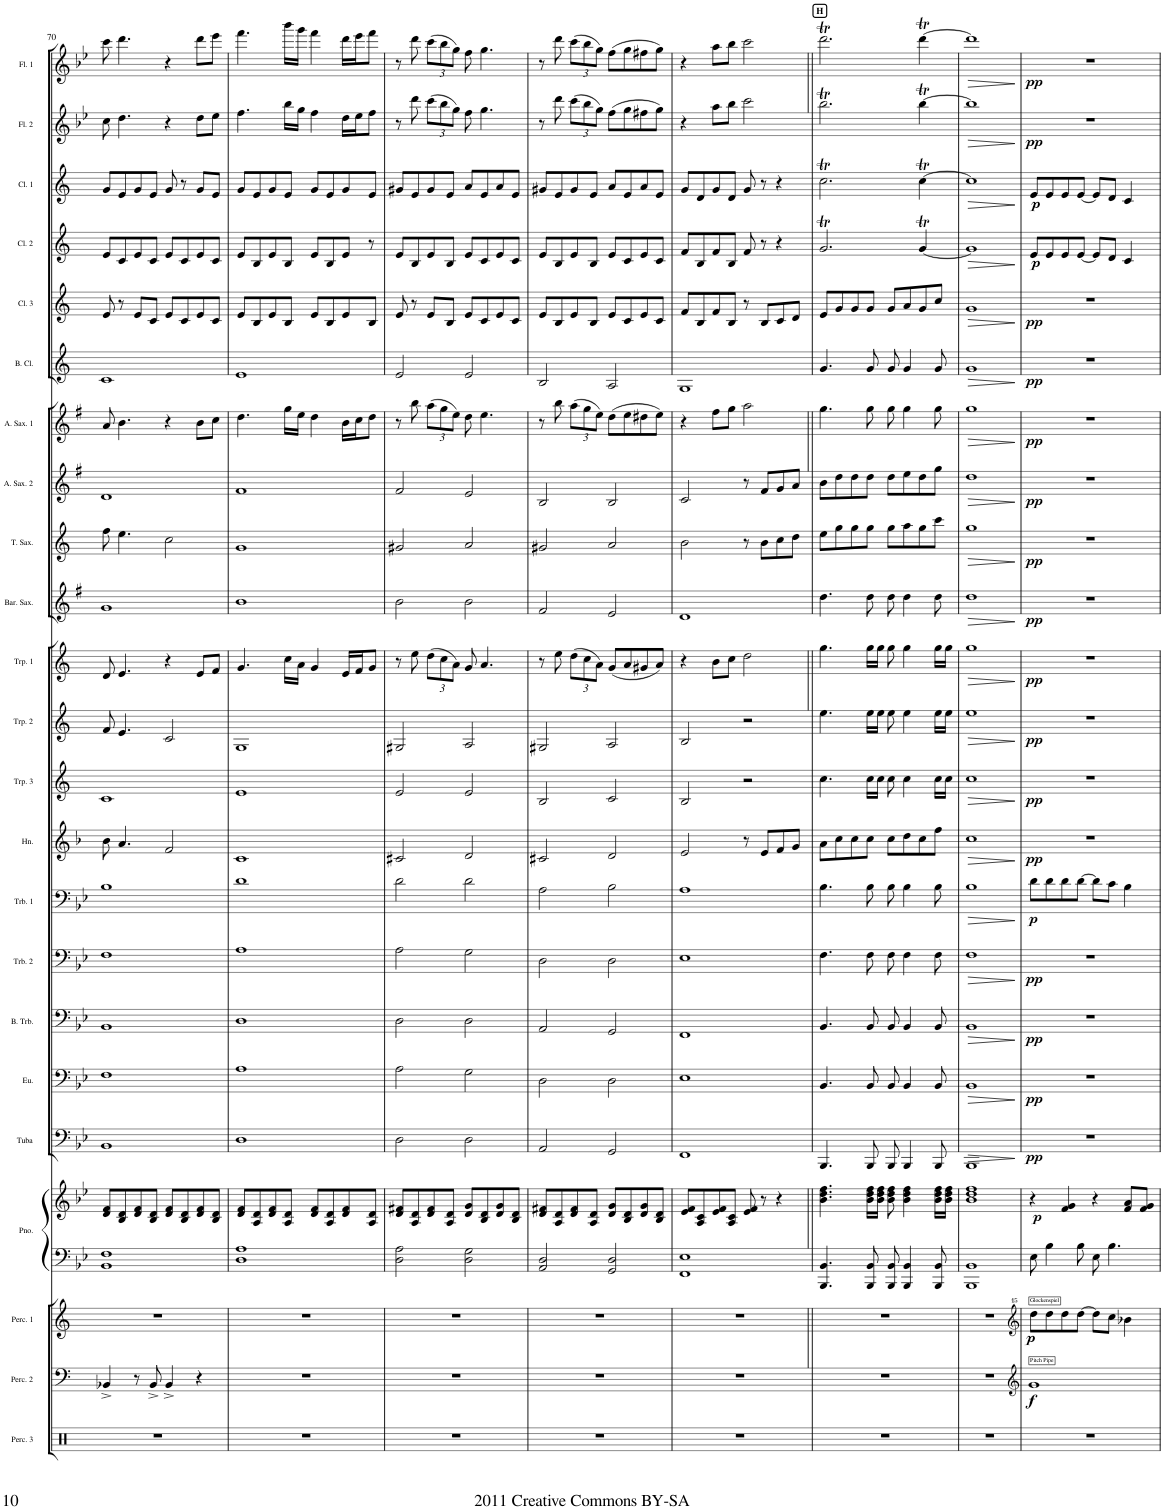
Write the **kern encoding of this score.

**kern	**kern	**dynam	**kern	**dynam	**kern	**kern	**dynam	**kern	**dynam	**kern	**dynam	**kern	**dynam	**kern	**dynam	**kern	**dynam	**kern	**dynam	**kern	**dynam	**kern	**dynam	**kern	**dynam	**kern	**dynam	**kern	**dynam	**kern	**dynam	**kern	**dynam	**kern	**dynam	**kern	**dynam	**kern	**dynam	**kern	**dynam	**kern	**dynam	**kern	**dynam
*part23	*part22	*part22	*part21	*part21	*part20	*part20	*part20	*part19	*part19	*part18	*part18	*part17	*part17	*part16	*part16	*part15	*part15	*part14	*part14	*part13	*part13	*part12	*part12	*part11	*part11	*part10	*part10	*part9	*part9	*part8	*part8	*part7	*part7	*part6	*part6	*part5	*part5	*part4	*part4	*part3	*part3	*part2	*part2	*part1	*part1
*staff24	*staff23	*staff23	*staff22	*staff22	*staff21	*staff20	*staff20/21	*staff19	*staff19	*staff18	*staff18	*staff17	*staff17	*staff16	*staff16	*staff15	*staff15	*staff14	*staff14	*staff13	*staff13	*staff12	*staff12	*staff11	*staff11	*staff10	*staff10	*staff9	*staff9	*staff8	*staff8	*staff7	*staff7	*staff6	*staff6	*staff5	*staff5	*staff4	*staff4	*staff3	*staff3	*staff2	*staff2	*staff1	*staff1
*I"Percussion 3	*I"Percussion 2	*	*I"Percussion 1	*	*I"Piano	*	*	*I"Tuba	*	*I"Euphonium	*	*I"Bass Trombone	*	*I"Trombone 2	*	*I"Trombone 1	*	*I"Horn	*	*I"Trumpet 3	*	*I"Trumpet 2	*	*I"Trumpet 1	*	*I"Baritone Saxophone	*	*I"Tenor Saxophone	*	*I"Alto Saxophone 2	*	*I"Alto Saxophone 1	*	*I"Bass Clarinet	*	*I"Clarinet 3	*	*I"Clarinet 2	*	*I"Clarinet 1	*	*I"Flute 2	*	*I"Flute 1	*
*I'Perc. 3	*I'Perc. 2	*	*I'Perc. 1	*	*I'Pno.	*	*	*I'Tuba	*	*I'Eu.	*	*I'B. Trb.	*	*I'Trb. 2	*	*I'Trb. 1	*	*I'Hn.	*	*I'Trp. 3	*	*I'Trp. 2	*	*I'Trp. 1	*	*I'Bar. Sax.	*	*I'T. Sax.	*	*I'A. Sax. 2	*	*I'A. Sax. 1	*	*I'B. Cl.	*	*I'Cl. 3	*	*I'Cl. 2	*	*I'Cl. 1	*	*I'Fl. 2	*	*I'Fl. 1	*
!!LO:PB:g=z
*clefX	*clefF4	*	*clefG2	*	*clefF4	*clefG2	*	*clefF4	*	*clefF4	*	*clefF4	*	*clefF4	*	*clefF4	*	*clefG2	*	*clefG2	*	*clefG2	*	*clefG2	*	*clefG2	*	*clefG2	*	*clefG2	*	*clefG2	*	*clefG2	*	*clefG2	*	*clefG2	*	*clefG2	*	*clefG2	*	*clefG2	*
*	*	*	*	*	*	*	*	*	*	*	*	*	*	*	*	*	*	*Trd4c7	*	*Trd1c2	*	*Trd1c2	*	*Trd1c2	*	*Trd12c21	*	*Trd8c14	*	*Trd5c9	*	*Trd5c9	*	*Trd8c14	*	*Trd1c2	*	*Trd1c2	*	*Trd1c2	*	*	*	*	*
*k[]	*k[]	*	*k[]	*	*k[b-e-]	*k[b-e-]	*	*k[b-e-]	*	*k[b-e-]	*	*k[b-e-]	*	*k[b-e-]	*	*k[b-e-]	*	*k[b-]	*	*k[]	*	*k[]	*	*k[]	*	*k[f#]	*	*k[]	*	*k[f#]	*	*k[f#]	*	*k[]	*	*k[]	*	*k[]	*	*k[]	*	*k[b-e-]	*	*k[b-e-]	*
*M4/4	*M4/4	*	*M4/4	*	*M4/4	*M4/4	*	*M4/4	*	*M4/4	*	*M4/4	*	*M4/4	*	*M4/4	*	*M4/4	*	*M4/4	*	*M4/4	*	*M4/4	*	*M4/4	*	*M4/4	*	*M4/4	*	*M4/4	*	*M4/4	*	*M4/4	*	*M4/4	*	*M4/4	*	*M4/4	*	*M4/4	*
=70	=70	=70	=70	=70	=70	=70	=70	=70	=70	=70	=70	=70	=70	=70	=70	=70	=70	=70	=70	=70	=70	=70	=70	=70	=70	=70	=70	=70	=70	=70	=70	=70	=70	=70	=70	=70	=70	=70	=70	=70	=70	=70	=70	=70	=70
1r	4BB-X^/	.	1r	.	1BB- 1F	8d/ 8f/L	.	1BB-	.	1F	.	1BB-	.	1F	.	1B-	.	8b-\	.	1c	.	8f/	.	8d/	.	1g	.	8ff\	.	1d	.	8a/	.	1c	.	8e/	.	8e/L	.	8g/L	.	8cc\	.	8ccc\	.
.	.	.	.	.	.	8B-/ 8d/	.	.	.	.	.	.	.	.	.	.	.	4.a/	.	.	.	4.e/	.	4.e/	.	.	.	4.ee\	.	.	.	4.b\	.	.	.	8r	.	8c/	.	8e/	.	4.dd\	.	4.ddd\	.
.	8r	.	.	.	.	8d/ 8f/	.	.	.	.	.	.	.	.	.	.	.	.	.	.	.	.	.	.	.	.	.	.	.	.	.	.	.	.	.	8e/L	.	8e/	.	8g/	.	.	.	.	.
.	8BB-^/	.	.	.	.	8B-/ 8d/J	.	.	.	.	.	.	.	.	.	.	.	.	.	.	.	.	.	.	.	.	.	.	.	.	.	.	.	.	.	8c/J	.	8c/J	.	8e/J	.	.	.	.	.
.	4BB-^/	.	.	.	.	8d/ 8f/L	.	.	.	.	.	.	.	.	.	.	.	2f/	.	.	.	2c/	.	4r	.	.	.	2cc\	.	.	.	4r	.	.	.	8e/L	.	8e/L	.	8g/	.	4r	.	4r	.
.	.	.	.	.	.	8B-/ 8d/	.	.	.	.	.	.	.	.	.	.	.	.	.	.	.	.	.	.	.	.	.	.	.	.	.	.	.	.	.	8c/	.	8c/	.	8r	.	.	.	.	.
.	4r	.	.	.	.	8d/ 8f/	.	.	.	.	.	.	.	.	.	.	.	.	.	.	.	.	.	8e/L	.	.	.	.	.	.	.	8b\L	.	.	.	8e/	.	8e/	.	8g/L	.	8dd\L	.	8ddd\L	.
.	.	.	.	.	.	8B-/ 8d/J	.	.	.	.	.	.	.	.	.	.	.	.	.	.	.	.	.	8f/J	.	.	.	.	.	.	.	8cc\J	.	.	.	8c/J	.	8c/J	.	8e/J	.	8ee-\J	.	8eee-\J	.
=71	=71	=71	=71	=71	=71	=71	=71	=71	=71	=71	=71	=71	=71	=71	=71	=71	=71	=71	=71	=71	=71	=71	=71	=71	=71	=71	=71	=71	=71	=71	=71	=71	=71	=71	=71	=71	=71	=71	=71	=71	=71	=71	=71	=71	=71
1r	1r	.	1r	.	1D 1A	8d/ 8f/L	.	1D	.	1A	.	1D	.	1A	.	1d	.	1c	.	1e	.	1G	.	4.g/	.	1b	.	1g	.	1f#	.	4.dd\	.	1e	.	8e/L	.	8e/L	.	8g/L	.	4.ff\	.	4.fff\	.
.	.	.	.	.	.	8A/ 8d/	.	.	.	.	.	.	.	.	.	.	.	.	.	.	.	.	.	.	.	.	.	.	.	.	.	.	.	.	.	8B/	.	8B/	.	8e/	.	.	.	.	.
.	.	.	.	.	.	8d/ 8f/	.	.	.	.	.	.	.	.	.	.	.	.	.	.	.	.	.	.	.	.	.	.	.	.	.	.	.	.	.	8e/	.	8e/	.	8g/	.	.	.	.	.
.	.	.	.	.	.	8A/ 8d/J	.	.	.	.	.	.	.	.	.	.	.	.	.	.	.	.	.	16cc\LL	.	.	.	.	.	.	.	16gg\LL	.	.	.	8B/J	.	8B/J	.	8e/J	.	16bb-\LL	.	16bbb-\LL	.
.	.	.	.	.	.	.	.	.	.	.	.	.	.	.	.	.	.	.	.	.	.	.	.	16a\JJ	.	.	.	.	.	.	.	16ee\JJ	.	.	.	.	.	.	.	.	.	16gg\JJ	.	16ggg\JJ	.
.	.	.	.	.	.	8d/ 8f/L	.	.	.	.	.	.	.	.	.	.	.	.	.	.	.	.	.	4g/	.	.	.	.	.	.	.	4dd\	.	.	.	8e/L	.	8e/L	.	8g/L	.	4ff\	.	4fff\	.
.	.	.	.	.	.	8A/ 8d/	.	.	.	.	.	.	.	.	.	.	.	.	.	.	.	.	.	.	.	.	.	.	.	.	.	.	.	.	.	8B/	.	8B/	.	8e/	.	.	.	.	.
.	.	.	.	.	.	8d/ 8f/	.	.	.	.	.	.	.	.	.	.	.	.	.	.	.	.	.	16e/LL	.	.	.	.	.	.	.	16b\LL	.	.	.	8e/	.	8e/J	.	8g/	.	16dd\LL	.	16ddd\LL	.
.	.	.	.	.	.	.	.	.	.	.	.	.	.	.	.	.	.	.	.	.	.	.	.	16f/J	.	.	.	.	.	.	.	16cc\J	.	.	.	.	.	.	.	.	.	16ee-\J	.	16eee-\J	.
.	.	.	.	.	.	8A/ 8d/J	.	.	.	.	.	.	.	.	.	.	.	.	.	.	.	.	.	8g/J	.	.	.	.	.	.	.	8dd\J	.	.	.	8B/J	.	8r	.	8e/J	.	8ff\J	.	8fff\J	.
=72	=72	=72	=72	=72	=72	=72	=72	=72	=72	=72	=72	=72	=72	=72	=72	=72	=72	=72	=72	=72	=72	=72	=72	=72	=72	=72	=72	=72	=72	=72	=72	=72	=72	=72	=72	=72	=72	=72	=72	=72	=72	=72	=72	=72	=72
1r	1r	.	1r	.	2D\ 2A\	8d/ 8f#X/L	.	2D\	.	2A\	.	2D\	.	2A\	.	2d\	.	2c#X/	.	2e/	.	2G#X/	.	8r	.	2b\	.	2g#X/	.	2f#/	.	8r	.	2e/	.	8e/	.	8e/L	.	8g#X/L	.	8r	.	8r	.
.	.	.	.	.	.	8A/ 8d/	.	.	.	.	.	.	.	.	.	.	.	.	.	.	.	.	.	8ee\	.	.	.	.	.	.	.	8bb\	.	.	.	8r	.	8B/	.	8e/	.	8ddd\	.	8ddd\	.
*	*	*	*	*	*	*	*	*	*	*	*	*	*	*	*	*	*	*	*	*	*	*	*	*Xbrackettup	*	*	*	*	*	*	*	*Xbrackettup	*	*	*	*	*	*	*	*	*	*Xbrackettup	*	*Xbrackettup	*
.	.	.	.	.	.	8d/ 8f#/	.	.	.	.	.	.	.	.	.	.	.	.	.	.	.	.	.	(12dd\L	.	.	.	.	.	.	.	(12aa\L	.	.	.	8e/L	.	8e/	.	8g#/	.	(12ccc\L	.	(12ccc\L	.
.	.	.	.	.	.	.	.	.	.	.	.	.	.	.	.	.	.	.	.	.	.	.	.	12cc\	.	.	.	.	.	.	.	12gg\	.	.	.	.	.	.	.	.	.	12bb-\	.	12bb-\	.
.	.	.	.	.	.	8A/ 8d/J	.	.	.	.	.	.	.	.	.	.	.	.	.	.	.	.	.	.	.	.	.	.	.	.	.	.	.	.	.	8B/J	.	8B/J	.	8e/J	.	.	.	.	.
.	.	.	.	.	.	.	.	.	.	.	.	.	.	.	.	.	.	.	.	.	.	.	.	12a\J)	.	.	.	.	.	.	.	12ee\J)	.	.	.	.	.	.	.	.	.	12gg\J)	.	12gg\J)	.
.	.	.	.	.	2D\ 2G\	8d/ 8g/L	.	2D\	.	2G\	.	2D\	.	2G\	.	2d\	.	2d/	.	2e/	.	2A/	.	8g/	.	2b\	.	2a/	.	2e/	.	8dd\	.	2e/	.	8e/L	.	8e/L	.	8a/L	.	8ff\	.	8ff\	.
.	.	.	.	.	.	8B-/ 8d/	.	.	.	.	.	.	.	.	.	.	.	.	.	.	.	.	.	4.a/	.	.	.	.	.	.	.	4.ee\	.	.	.	8c/	.	8c/	.	8e/	.	4.gg\	.	4.gg\	.
.	.	.	.	.	.	8d/ 8g/	.	.	.	.	.	.	.	.	.	.	.	.	.	.	.	.	.	.	.	.	.	.	.	.	.	.	.	.	.	8e/	.	8e/	.	8a/	.	.	.	.	.
.	.	.	.	.	.	8B-/ 8d/J	.	.	.	.	.	.	.	.	.	.	.	.	.	.	.	.	.	.	.	.	.	.	.	.	.	.	.	.	.	8c/J	.	8c/J	.	8e/J	.	.	.	.	.
=73	=73	=73	=73	=73	=73	=73	=73	=73	=73	=73	=73	=73	=73	=73	=73	=73	=73	=73	=73	=73	=73	=73	=73	=73	=73	=73	=73	=73	=73	=73	=73	=73	=73	=73	=73	=73	=73	=73	=73	=73	=73	=73	=73	=73	=73
1r	1r	.	1r	.	2AA/ 2D/	8d/ 8f#X/L	.	2AA/	.	2D\	.	2AA/	.	2D\	.	2A\	.	2c#X/	.	2B/	.	2G#X/	.	8r	.	2f#/	.	2g#X/	.	2B/	.	8r	.	2B/	.	8e/L	.	8e/L	.	8g#X/L	.	8r	.	8r	.
.	.	.	.	.	.	8A/ 8d/	.	.	.	.	.	.	.	.	.	.	.	.	.	.	.	.	.	8ee\	.	.	.	.	.	.	.	8bb\	.	.	.	8B/	.	8B/	.	8e/	.	8ddd\	.	8ddd\	.
.	.	.	.	.	.	8d/ 8f#/	.	.	.	.	.	.	.	.	.	.	.	.	.	.	.	.	.	(12dd\L	.	.	.	.	.	.	.	(12aa\L	.	.	.	8e/	.	8e/	.	8g#/	.	(12ccc\L	.	(12ccc\L	.
.	.	.	.	.	.	.	.	.	.	.	.	.	.	.	.	.	.	.	.	.	.	.	.	12cc\	.	.	.	.	.	.	.	12gg\	.	.	.	.	.	.	.	.	.	12bb-\	.	12bb-\	.
.	.	.	.	.	.	8A/ 8d/J	.	.	.	.	.	.	.	.	.	.	.	.	.	.	.	.	.	.	.	.	.	.	.	.	.	.	.	.	.	8B/J	.	8B/J	.	8e/J	.	.	.	.	.
.	.	.	.	.	.	.	.	.	.	.	.	.	.	.	.	.	.	.	.	.	.	.	.	12a\J)	.	.	.	.	.	.	.	12ee\J)	.	.	.	.	.	.	.	.	.	12gg\J)	.	12gg\J)	.
.	.	.	.	.	2GG/ 2D/	8d/ 8g/L	.	2GG/	.	2D\	.	2GG/	.	2D\	.	2B-\	.	2d/	.	2c/	.	2A/	.	(8g/L	.	2e/	.	2a/	.	2B/	.	(8dd\L	.	2A/	.	8e/L	.	8e/L	.	8a/L	.	(8ff\L	.	(8ff\L	.
.	.	.	.	.	.	8B-/ 8d/	.	.	.	.	.	.	.	.	.	.	.	.	.	.	.	.	.	8a/	.	.	.	.	.	.	.	8ee\	.	.	.	8c/	.	8c/	.	8e/	.	8gg\	.	8gg\	.
.	.	.	.	.	.	8d/ 8g/	.	.	.	.	.	.	.	.	.	.	.	.	.	.	.	.	.	8g#X/	.	.	.	.	.	.	.	8dd#X\	.	.	.	8e/	.	8e/	.	8a/	.	8ff#X\	.	8ff#X\	.
.	.	.	.	.	.	8B-/ 8d/J	.	.	.	.	.	.	.	.	.	.	.	.	.	.	.	.	.	8a/J)	.	.	.	.	.	.	.	8ee\J)	.	.	.	8c/J	.	8c/J	.	8e/J	.	8gg\J)	.	8gg\J)	.
=74	=74	=74	=74	=74	=74	=74	=74	=74	=74	=74	=74	=74	=74	=74	=74	=74	=74	=74	=74	=74	=74	=74	=74	=74	=74	=74	=74	=74	=74	=74	=74	=74	=74	=74	=74	=74	=74	=74	=74	=74	=74	=74	=74	=74	=74
1r	1r	.	1r	.	1FF 1E-	8e-/ 8f/L	.	1FF	.	1E-	.	1FF	.	1E-	.	1A	.	2e/	.	2B/	.	2B/	.	4r	.	1d	.	2b\	.	2c/	.	4r	.	1G	.	8f/L	.	8f/L	.	8g/L	.	4r	.	4r	.
.	.	.	.	.	.	8A/ 8c/	.	.	.	.	.	.	.	.	.	.	.	.	.	.	.	.	.	.	.	.	.	.	.	.	.	.	.	.	.	8B/	.	8B/	.	8d/	.	.	.	.	.
.	.	.	.	.	.	8e-/ 8f/	.	.	.	.	.	.	.	.	.	.	.	.	.	.	.	.	.	8b\L	.	.	.	.	.	.	.	8ff#\L	.	.	.	8f/	.	8f/	.	8g/	.	8aa\L	.	8aa\L	.
.	.	.	.	.	.	8A/ 8c/J	.	.	.	.	.	.	.	.	.	.	.	.	.	.	.	.	.	8cc\J	.	.	.	.	.	.	.	8gg\J	.	.	.	8B/J	.	8B/J	.	8d/J	.	8bb-\J	.	8bb-\J	.
.	.	.	.	.	.	8e-/ 8f/	.	.	.	.	.	.	.	.	.	.	.	8r	.	2r	.	2r	.	2dd\	.	.	.	8r	.	8r	.	2aa\	.	.	.	8r	.	8f/	.	8g/	.	2ccc\	.	2ccc\	.
.	.	.	.	.	.	8r	.	.	.	.	.	.	.	.	.	.	.	8e/L	.	.	.	.	.	.	.	.	.	8b\L	.	8f#/L	.	.	.	.	.	8B/L	.	8r	.	8r	.	.	.	.	.
.	.	.	.	.	.	4r	.	.	.	.	.	.	.	.	.	.	.	8f/	.	.	.	.	.	.	.	.	.	8cc\	.	8g/	.	.	.	.	.	8c/	.	4r	.	4r	.	.	.	.	.
.	.	.	.	.	.	.	.	.	.	.	.	.	.	.	.	.	.	8g/J	.	.	.	.	.	.	.	.	.	8dd\J	.	8a/J	.	.	.	.	.	8d/J	.	.	.	.	.	.	.	.	.
=75||	=75||	=75||	=75||	=75||	=75||	=75||	=75||	=75||	=75||	=75||	=75||	=75||	=75||	=75||	=75||	=75||	=75||	=75||	=75||	=75||	=75||	=75||	=75||	=75||	=75||	=75||	=75||	=75||	=75||	=75||	=75||	=75||	=75||	=75||	=75||	=75||	=75||	=75||	=75||	=75||	=75||	=75||	=75||	=75||	=75||
!	!	!	!	!	!	!	!	!	!	!	!	!	!	!	!	!	!	!	!	!	!	!	!	!	!	!	!	!	!	!	!	!	!	!	!	!	!	!	!	!	!	!	!	!LO:TX:a:B:t=H	!
1r	1r	.	1r	.	4.BBB-/ 4.BB-/	4.b-\ 4.dd\ 4.ff\	.	4.BBB-/	.	4.BB-/	.	4.BB-/	.	4.F\	.	4.B-\	.	8a\L	.	4.cc\	.	4.ee\	.	4.gg\	.	4.dd\	.	8ee\L	.	8b\L	.	4.gg\	.	4.g/	.	8e/L	.	2.gT/	.	2.ccT\	.	2.bb-T\	.	2.dddt\	.
.	.	.	.	.	.	.	.	.	.	.	.	.	.	.	.	.	.	8cc\	.	.	.	.	.	.	.	.	.	8gg\	.	8dd\	.	.	.	.	.	8g/	.	.	.	.	.	.	.	.	.
.	.	.	.	.	.	.	.	.	.	.	.	.	.	.	.	.	.	8cc\	.	.	.	.	.	.	.	.	.	8gg\	.	8dd\	.	.	.	.	.	8g/	.	.	.	.	.	.	.	.	.
.	.	.	.	.	8BBB-/ 8BB-/	16b-\ 16dd\ 16ff\LL	.	8BBB-/	.	8BB-/	.	8BB-/	.	8F\	.	8B-\	.	8cc\J	.	16cc\LL	.	16ee\LL	.	16gg\LL	.	8dd\	.	8gg\J	.	8dd\J	.	8gg\	.	8g/	.	8g/J	.	.	.	.	.	.	.	.	.
.	.	.	.	.	.	16b-\ 16dd\ 16ff\JJ	.	.	.	.	.	.	.	.	.	.	.	.	.	16cc\JJ	.	16ee\JJ	.	16gg\JJ	.	.	.	.	.	.	.	.	.	.	.	.	.	.	.	.	.	.	.	.	.
.	.	.	.	.	8BBB-/ 8BB-/	8b-\ 8dd\ 8ff\	.	8BBB-/	.	8BB-/	.	8BB-/	.	8F\	.	8B-\	.	8cc\L	.	8cc\	.	8ee\	.	8gg\	.	8dd\	.	8gg\L	.	8dd\L	.	8gg\	.	8g/	.	8g/L	.	.	.	.	.	.	.	.	.
.	.	.	.	.	4BBB-/ 4BB-/	4b-\ 4dd\ 4ff\	.	4BBB-/	.	4BB-/	.	4BB-/	.	4F\	.	4B-\	.	8dd\	.	4cc\	.	4ee\	.	4gg\	.	4dd\	.	8aa\	.	8ee\	.	4gg\	.	4g/	.	8a/	.	.	.	.	.	.	.	.	.
.	.	.	.	.	.	.	.	.	.	.	.	.	.	.	.	.	.	8cc\	.	.	.	.	.	.	.	.	.	8gg\	.	8dd\	.	.	.	.	.	8g/	.	[4gT/	.	[4ccT\	.	[4bb-T\	.	[4dddt\	.
.	.	.	.	.	8BBB-/ 8BB-/	16b-\ 16dd\ 16ff\LL	.	8BBB-/	.	8BB-/	.	8BB-/	.	8F\	.	8B-\	.	8ff\J	.	16cc\LL	.	16ee\LL	.	16gg\LL	.	8dd\	.	8ccc\J	.	8gg\J	.	8gg\	.	8g/	.	8cc/J	.	.	.	.	.	.	.	.	.
.	.	.	.	.	.	16b-\ 16dd\ 16ff\JJ	.	.	.	.	.	.	.	.	.	.	.	.	.	16cc\JJ	.	16ee\JJ	.	16gg\JJ	.	.	.	.	.	.	.	.	.	.	.	.	.	.	.	.	.	.	.	.	.
=76	=76	=76	=76	=76	=76	=76	=76	=76	=76	=76	=76	=76	=76	=76	=76	=76	=76	=76	=76	=76	=76	=76	=76	=76	=76	=76	=76	=76	=76	=76	=76	=76	=76	=76	=76	=76	=76	=76	=76	=76	=76	=76	=76	=76	=76
!	!	!	!	!	!	!	!	!	!LO:HP:b	!	!LO:HP:b	!	!LO:HP:b	!	!LO:HP:b	!	!LO:HP:b	!	!LO:HP:b	!	!LO:HP:b	!	!LO:HP:b	!	!LO:HP:b	!	!LO:HP:b	!	!LO:HP:b	!	!LO:HP:b	!	!LO:HP:b	!	!LO:HP:b	!	!LO:HP:b	!	!LO:HP:b	!	!LO:HP:b	!	!LO:HP:b	!	!LO:HP:b
1r	1r	.	1r	.	1BBB- 1BB-	1b- 1dd 1ff	.	1BBB-	>	1BB-	>	1BB-	>	1F	>	1B-	>	1cc	>	1cc	>	1ee	>	1gg	>	1dd	>	1gg	>	1dd	>	1gg	>	1g	>	1g	>	1g]	>	1cc]	>	1bb-]	>	1ddd]	>
.	.	.	.	.	.	.	.	.	]	.	]	.	]	.	]	.	]	.	]	.	]	.	]	.	]	.	]	.	]	.	]	.	]	.	]	.	]	.	]	.	]	.	]	.	]
=77	=77	=77	=77	=77	=77	=77	=77	=77	=77	=77	=77	=77	=77	=77	=77	=77	=77	=77	=77	=77	=77	=77	=77	=77	=77	=77	=77	=77	=77	=77	=77	=77	=77	=77	=77	=77	=77	=77	=77	=77	=77	=77	=77	=77	=77
*	*clefG2	*	*clefG^^2	*	*	*	*	*	*	*	*	*	*	*	*	*	*	*	*	*	*	*	*	*	*	*	*	*	*	*	*	*	*	*	*	*	*	*	*	*	*	*	*	*	*
!	!	!	!LO:TX:a:t=Glockenspiel	!	!	!	!	!	!	!	!	!	!	!	!	!	!	!	!	!	!	!	!	!	!	!	!	!	!	!	!	!	!	!	!	!	!	!	!	!	!	!	!	!	!
!	!LO:TX:a:t=Pitch Pipe	!	!	!	!	!	!	!	!	!	!	!	!	!	!	!	!	!	!	!	!	!	!	!	!	!	!	!	!	!	!	!	!	!	!	!	!	!	!	!	!	!	!	!	!
!	!	!LO:DY:b	!	!LO:DY:b	!	!	!LO:DY:b	!	!LO:DY:b	!	!LO:DY:b	!	!LO:DY:b	!	!LO:DY:b	!	!LO:DY:b	!	!LO:DY:b	!	!LO:DY:b	!	!LO:DY:b	!	!LO:DY:b	!	!LO:DY:b	!	!LO:DY:b	!	!LO:DY:b	!	!LO:DY:b	!	!LO:DY:b	!	!LO:DY:b	!	!LO:DY:b	!	!LO:DY:b	!	!LO:DY:b	!	!LO:DY:b
1r	1g	f	8dddd\L	p	8E-\	4r	p	1r	pp	1r	pp	1r	pp	1r	pp	8d\L	p	1r	pp	1r	pp	1r	pp	1r	pp	1r	pp	1r	pp	1r	pp	1r	pp	1r	pp	1r	pp	8e/L	p	8e/L	p	1r	pp	1r	pp
.	.	.	8dddd\	.	4B-\	.	.	.	.	.	.	.	.	.	.	8d\	.	.	.	.	.	.	.	.	.	.	.	.	.	.	.	.	.	.	.	.	.	8e/	.	8e/	.	.	.	.	.
.	.	.	8dddd\	.	.	4f/ 4g/	.	.	.	.	.	.	.	.	.	8d\	.	.	.	.	.	.	.	.	.	.	.	.	.	.	.	.	.	.	.	.	.	8e/	.	8e/	.	.	.	.	.
.	.	.	[8dddd\J	.	8B-\	.	.	.	.	.	.	.	.	.	.	[8d\J	.	.	.	.	.	.	.	.	.	.	.	.	.	.	.	.	.	.	.	.	.	[8e/J	.	[8e/J	.	.	.	.	.
.	.	.	8dddd\L]	.	8E-\	4r	.	.	.	.	.	.	.	.	.	8d\L]	.	.	.	.	.	.	.	.	.	.	.	.	.	.	.	.	.	.	.	.	.	8e/L]	.	8e/L]	.	.	.	.	.
.	.	.	8cccc\J	.	4.B-\	.	.	.	.	.	.	.	.	.	.	8c\J	.	.	.	.	.	.	.	.	.	.	.	.	.	.	.	.	.	.	.	.	.	8d/J	.	8d/J	.	.	.	.	.
.	.	.	4bbb-X\	.	.	8f/ 8a/L	.	.	.	.	.	.	.	.	.	4B-\	.	.	.	.	.	.	.	.	.	.	.	.	.	.	.	.	.	.	.	.	.	4c/	.	4c/	.	.	.	.	.
.	.	.	.	.	.	8f/ 8g/J	.	.	.	.	.	.	.	.	.	.	.	.	.	.	.	.	.	.	.	.	.	.	.	.	.	.	.	.	.	.	.	.	.	.	.	.	.	.	.
=	=	=	=	=	=	=	=	=	=	=	=	=	=	=	=	=	=	=	=	=	=	=	=	=	=	=	=	=	=	=	=	=	=	=	=	=	=	=	=	=	=	=	=	=	=
*-	*-	*-	*-	*-	*-	*-	*-	*-	*-	*-	*-	*-	*-	*-	*-	*-	*-	*-	*-	*-	*-	*-	*-	*-	*-	*-	*-	*-	*-	*-	*-	*-	*-	*-	*-	*-	*-	*-	*-	*-	*-	*-	*-	*-	*-
